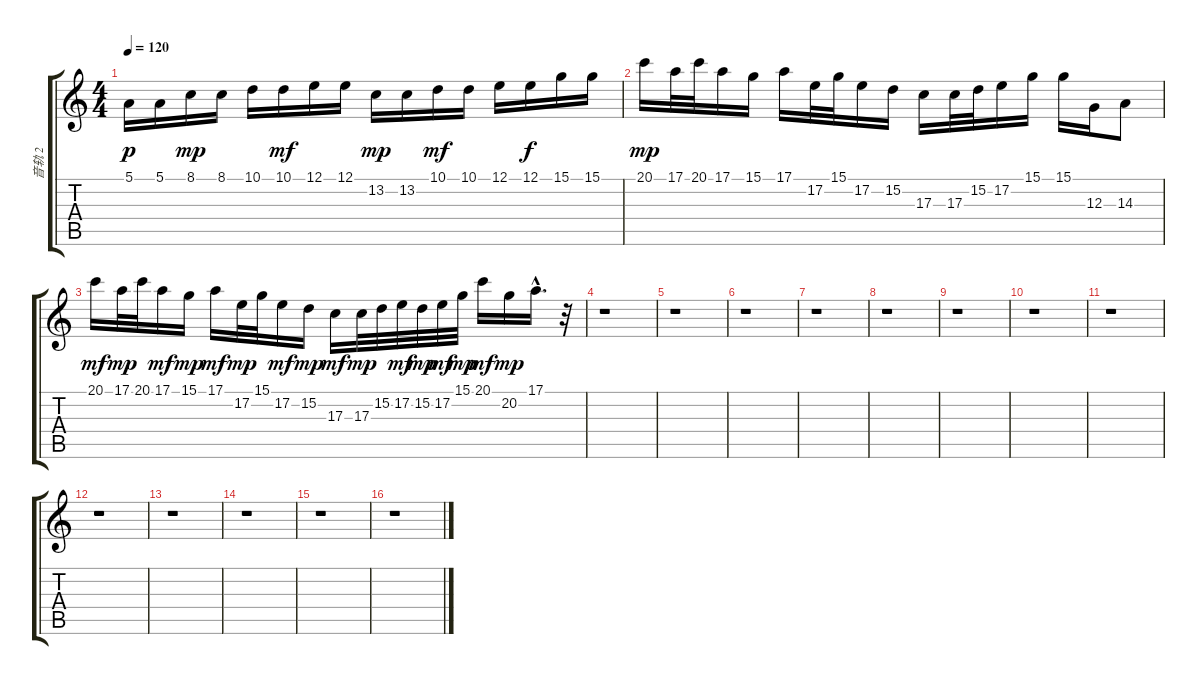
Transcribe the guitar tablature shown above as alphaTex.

\track ("音轨 2" "音轨 2") {instrument piccolo}
\staff {score tabs}
\tuning (E4 B3 G3 D3 A2 E2) {hide}
\ts (4 4)
\tempo 120
\clef g2
\ks c
5.1.16{dy p} 5.1.16 8.1.16{dy mp} 8.1.16 10.1.16 10.1.16{dy mf} 12.1.16 12.1.16 13.2.16{dy mp} 13.2.16 10.1.16{dy mf} 10.1.16 12.1.16 12.1.16{dy f} 15.1.16 15.1.16 |
20.1.16{dy mp} 17.1.32 20.1.32 17.1.16 15.1.16 17.1.16 17.2.32 15.1.32 17.2.16 15.2.16 17.3.16 17.3.32 15.2.32 17.2.16 15.1.16 15.1.16 12.3.16 14.3.8 |
20.1.16{dy mf} 17.1.32{dy mp} 20.1.32 17.1.16{dy mf} 15.1.16{dy mp} 17.1.16{dy mf} 17.2.32{dy mp} 15.1.32 17.2.16{dy mf} 15.2.16{dy mp} 17.3.16{dy mf} 17.3.32{dy mp} 15.2.32 17.2.32{dy mf} 15.2.32{dy mp} 17.2.32{dy mf} 15.1.32{dy mp} 20.1.16{dy mf} 20.2.16{dy mp} 17.1{hac}.16{d} r.32 |
r.1 |
r.1 |
r.1 |
r.1 |
r.1 |
r.1 |
r.1 |
r.1 |
r.1 |
r.1 |
r.1 |
r.1 |
r.1
